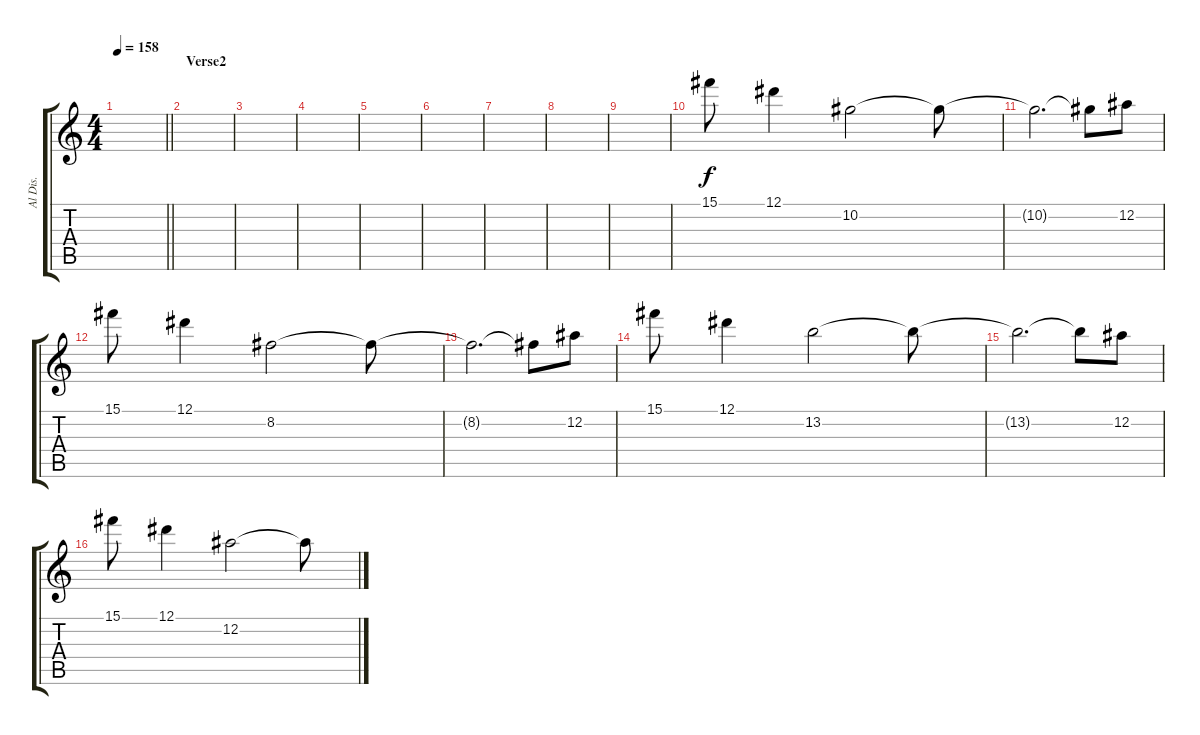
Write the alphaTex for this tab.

\track ("Al Dis." "Al Dis.") {instrument distortionguitar}
\staff {score tabs}
\tuning (Eb4 Bb3 Gb3 Db3 Ab2 Db2) {hide}
\ts (4 4)
\tempo 158
\clef g2
\barLineRight lightlight
\ks c
|
\section ("" "Verse2")
|
|
|
|
|
|
|
|
15.1.8 12.1.4 10.2.2 10.2{t}.8 |
10.2{t}.2{d} 10.2{t}.8 12.2.8 |
15.1.8 12.1.4 8.2.2 8.2{t}.8 |
8.2{t}.2{d} 8.2{t}.8 12.2.8 |
15.1.8 12.1.4 13.2.2 13.2{t}.8 |
13.2{t}.2{d} 13.2{t}.8 12.2.8 |
15.1.8 12.1.4 12.2.2 12.2{t}.8
